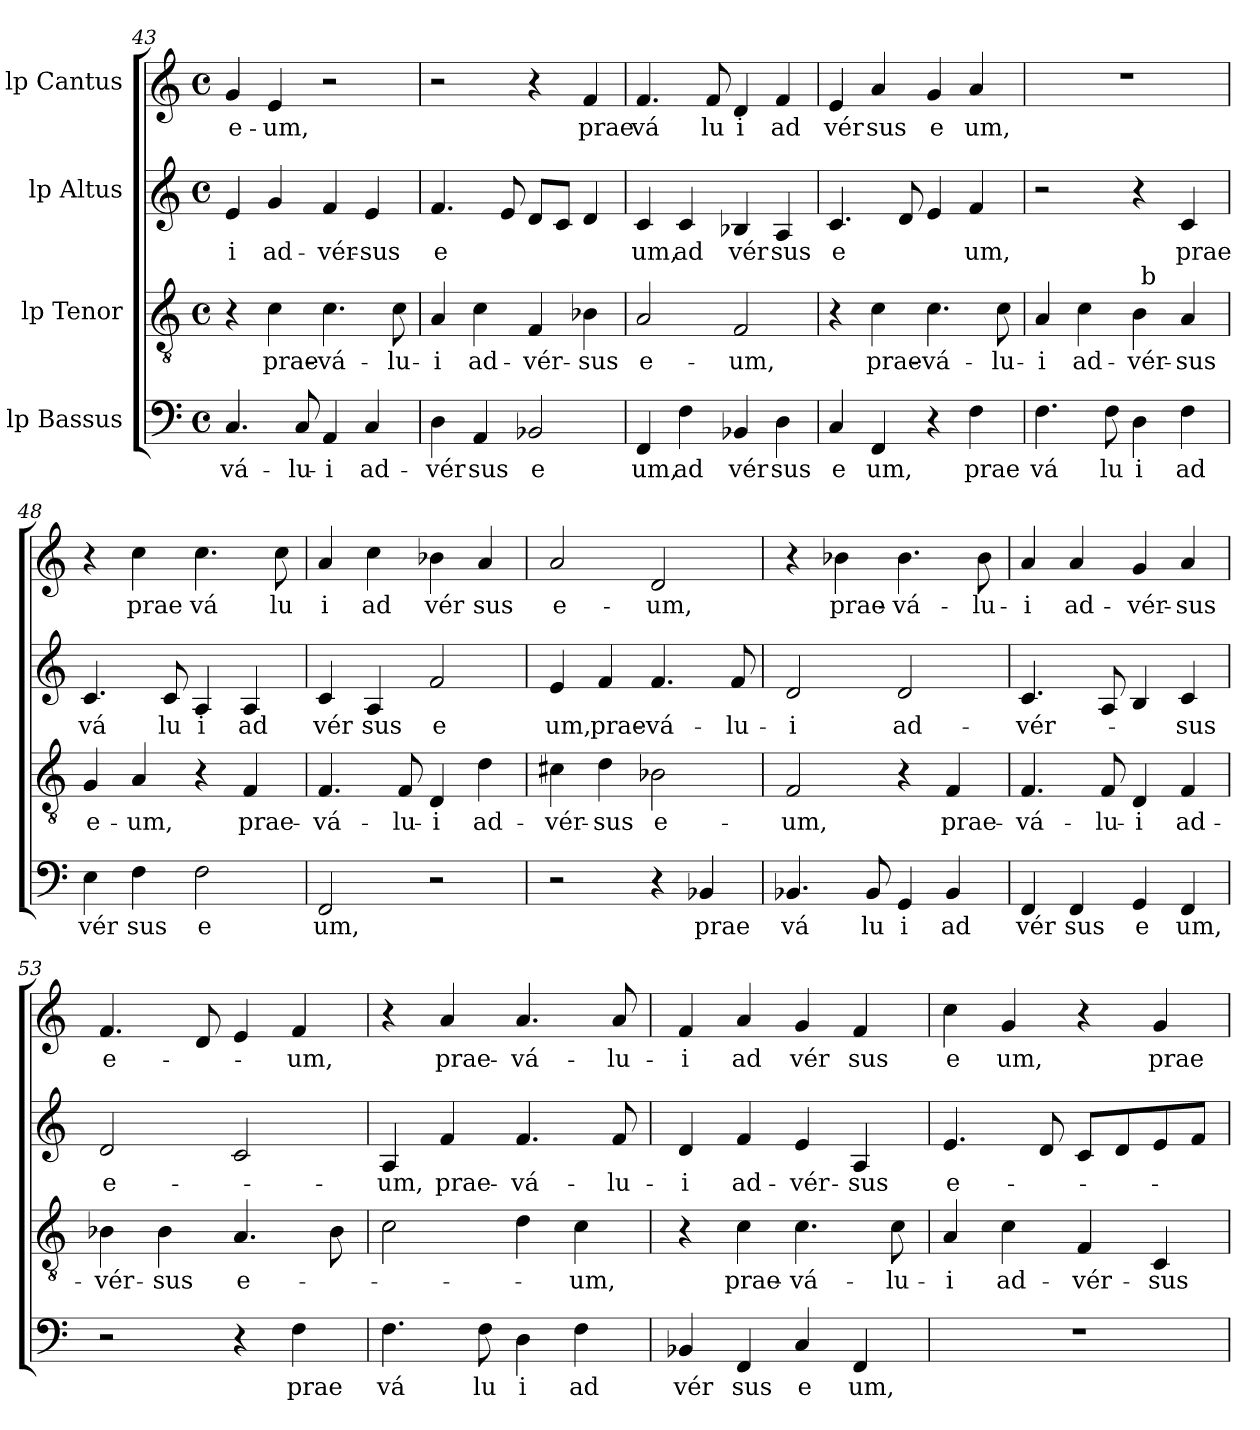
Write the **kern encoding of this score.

**kern	**text	**kern	**text	**kern	**text	**kern	**text
*part4	*part4	*part3	*part3	*part2	*part2	*part1	*part1
*staff4	*staff4	*staff3	*staff3	*staff2	*staff2	*staff1	*staff1
*I"lp Bassus	*	*I"lp Tenor	*	*I"lp Altus	*	*I"lp Cantus	*
*clefF4	*	*clefGv2	*	*clefG2	*	*clefG2	*
*M4/4	*	*M4/4	*	*M4/4	*	*M4/4	*
*met(c)	*	*met(c)	*	*met(c)	*	*met(c)	*
=43	=43	=43	=43	=43	=43	=43	=43
!	!LO:LY:b:cj	!	!	!	!LO:LY:b:cj	!	!LO:LY:b:cj
4.C/	-vá-	4r	.	4e/	-i	4g/	e-
!	!	!	!LO:LY:b:cj	!	!LO:LY:b:cj	!	!LO:LY:b:cj
.	.	4c\	prae-	4g/	ad-	4e/	-um,
!	!LO:LY:b:cj	!	!	!	!	!	!
8C/	-lu-	.	.	.	.	.	.
!	!LO:LY:b:cj	!	!LO:LY:b:cj	!	!LO:LY:b:cj	!	!
4AA/	-i	4.c\	-vá-	4f/	-vér-	2r	.
!	!LO:LY:b:cj	!	!	!	!LO:LY:b:cj	!	!
4C/	ad-	.	.	4e/	-sus	.	.
!	!	!	!LO:LY:b:cj	!	!	!	!
.	.	8c\	-lu-	.	.	.	.
!!LO:PB:g=z
=44	=44	=44	=44	=44	=44	=44	=44
!	!LO:LY:b:cj	!	!LO:LY:b:cj	!	!LO:LY:b:cj	!	!
4D\	-vér	4A/	-i	4.f/	e	2r	.
!	!LO:LY:b:cj	!	!LO:LY:b:cj	!	!	!	!
4AA/	sus	4c\	ad-	.	.	.	.
.	.	.	.	8e/	.	.	.
!	!LO:LY:b:cj	!	!LO:LY:b:cj	!	!	!	!
2BB-X/	e	4F/	-vér-	8d/L	.	4r	.
.	.	.	.	8c/J	.	.	.
!	!	!	!LO:LY:b:cj	!	!	!	!LO:LY:b:cj
.	.	4B-X\	-sus	4d/	.	4f/	prae
=45	=45	=45	=45	=45	=45	=45	=45
!	!LO:LY:b:cj	!	!LO:LY:b:cj	!	!LO:LY:b:cj	!	!LO:LY:b:cj
4FF/	um,	2A/	e-	4c/	um,	4.f/	vá
!	!LO:LY:b:cj	!	!	!	!LO:LY:b:cj	!	!
4F\	ad	.	.	4c/	ad	.	.
!	!	!	!	!	!	!	!LO:LY:b:cj
.	.	.	.	.	.	8f/	lu
!	!LO:LY:b:cj	!	!LO:LY:b:cj	!	!LO:LY:b:cj	!	!LO:LY:b:cj
4BB-X/	vér	2F/	-um,	4B-X/	vér	4d/	i
!	!LO:LY:b:cj	!	!	!	!LO:LY:b:cj	!	!LO:LY:b:cj
4D\	sus	.	.	4A/	sus	4f/	ad
=46	=46	=46	=46	=46	=46	=46	=46
!	!LO:LY:b:cj	!	!	!	!LO:LY:b:cj	!	!LO:LY:b:cj
4C/	e	4r	.	4.c/	e	4e/	vér
!	!LO:LY:b:cj	!	!LO:LY:b:cj	!	!	!	!LO:LY:b:cj
4FF/	um,	4c\	prae-	.	.	4a/	sus
.	.	.	.	8d/	.	.	.
!	!	!	!LO:LY:b:cj	!	!	!	!LO:LY:b:cj
4r	.	4.c\	-vá-	4e/	.	4g/	e
!	!LO:LY:b:cj	!	!	!	!LO:LY:b:cj	!	!LO:LY:b:cj
4F\	prae	.	.	4f/	um,	4a/	um,
!	!	!	!LO:LY:b:cj	!	!	!	!
.	.	8c\	-lu-	.	.	.	.
=47	=47	=47	=47	=47	=47	=47	=47
!	!LO:LY:b:cj	!	!LO:LY:b:cj	!	!	!	!
*	*	*^	*	*	*	*	*
4.F\	vá	4A/	2ryy	-i	2r	.	1r	.
!	!	!	!	!LO:LY:b:cj	!	!	!	!
.	.	4c\	.	ad-	.	.	.	.
!	!LO:LY:b:cj	!	!	!	!	!	!	!
8F\	lu	.	.	.	.	.	.	.
!	!LO:LY:b:cj	!	!	!LO:LY:b:cj	!	!	!	!
4D\	i	4B\	64ryy	-vér-	4r	.	.	.
!	!	!	!LO:TX:a:t=b	!	!	!	!	!
.	.	.	4ryy	.	.	.	.	.
!	!LO:LY:b:cj	!	!	!LO:LY:b:cj	!	!LO:LY:b:cj	!	!
4F\	ad	4A/	.	-sus	4c/	prae	.	.
.	.	.	8...ryy	.	.	.	.	.
=48	=48	=48	=48	=48	=48	=48	=48	=48
!	!LO:LY:b:cj	!	!	!LO:LY:b:cj	!	!LO:LY:b:cj	!	!
*	*	*v	*v	*	*	*	*	*
4E\	vér	4G/	e-	4.c/	vá	4r	.
!	!LO:LY:b:cj	!	!LO:LY:b:cj	!	!	!	!LO:LY:b:cj
4F\	sus	4A/	-um,	.	.	4cc\	prae
!	!	!	!	!	!LO:LY:b:cj	!	!
.	.	.	.	8c/	lu	.	.
!	!LO:LY:b:cj	!	!	!	!LO:LY:b:cj	!	!LO:LY:b:cj
2F\	e	4r	.	4A/	i	4.cc\	vá
!	!	!	!LO:LY:b:cj	!	!LO:LY:b:cj	!	!
.	.	4F/	prae-	4A/	ad	.	.
!	!	!	!	!	!	!	!LO:LY:b:cj
.	.	.	.	.	.	8cc\	lu
=49	=49	=49	=49	=49	=49	=49	=49
!	!LO:LY:b:cj	!	!LO:LY:b:cj	!	!LO:LY:b:cj	!	!LO:LY:b:cj
2FF/	um,	4.F/	-vá-	4c/	vér	4a/	i
!	!	!	!	!	!LO:LY:b:cj	!	!LO:LY:b:cj
.	.	.	.	4A/	sus	4cc\	ad
!	!	!	!LO:LY:b:cj	!	!	!	!
.	.	8F/	-lu-	.	.	.	.
!	!	!	!LO:LY:b:cj	!	!LO:LY:b:cj	!	!LO:LY:b:cj
2r	.	4D/	-i	2f/	e	4b-X\	vér
!	!	!	!LO:LY:b:cj	!	!	!	!LO:LY:b:cj
.	.	4d\	ad-	.	.	4a/	sus
!!LO:LB:g=z
=50	=50	=50	=50	=50	=50	=50	=50
!	!	!	!LO:LY:b:cj	!	!LO:LY:b:cj	!	!LO:LY:b:cj
2r	.	4c#X\	-vér-	4e/	um,	2a/	e-
!	!	!	!LO:LY:b:cj	!	!LO:LY:b:cj	!	!
.	.	4d\	-sus	4f/	prae-	.	.
!	!	!	!LO:LY:b:cj	!	!LO:LY:b:cj	!	!LO:LY:b:cj
4r	.	2B-X\	e-	4.f/	-vá-	2d/	-um,
!	!LO:LY:b:cj	!	!	!	!	!	!
4BB-X/	prae	.	.	.	.	.	.
!	!	!	!	!	!LO:LY:b:cj	!	!
.	.	.	.	8f/	-lu-	.	.
=51	=51	=51	=51	=51	=51	=51	=51
!	!LO:LY:b:cj	!	!LO:LY:b:cj	!	!LO:LY:b:cj	!	!
4.BB-X/	vá	2F/	-um,	2d/	-i	4r	.
!	!	!	!	!	!	!	!LO:LY:b:cj
.	.	.	.	.	.	4b-X\	prae-
!	!LO:LY:b:cj	!	!	!	!	!	!
8BB-/	lu	.	.	.	.	.	.
!	!LO:LY:b:cj	!	!	!	!LO:LY:b:cj	!	!LO:LY:b:cj
4GG/	i	4r	.	2d/	ad-	4.b-\	-vá-
!	!LO:LY:b:cj	!	!LO:LY:b:cj	!	!	!	!
4BB-/	ad	4F/	prae-	.	.	.	.
!	!	!	!	!	!	!	!LO:LY:b:cj
.	.	.	.	.	.	8b-\	-lu-
=52	=52	=52	=52	=52	=52	=52	=52
!	!LO:LY:b:cj	!	!LO:LY:b:cj	!	!LO:LY:b	!	!LO:LY:b:cj
4FF/	vér	4.F/	-vá-	4.c/	-vér-	4a/	-i
!	!LO:LY:b:cj	!	!	!	!	!	!LO:LY:b:cj
4FF/	sus	.	.	.	.	4a/	ad-
!	!	!	!LO:LY:b:cj	!	!	!	!
.	.	8F/	-lu-	8A/	.	.	.
!	!LO:LY:b:cj	!	!LO:LY:b:cj	!	!	!	!LO:LY:b:cj
4GG/	e	4D/	-i	4B/	.	4g/	-vér-
!	!LO:LY:b:cj	!	!LO:LY:b:cj	!	!LO:LY:b:cj	!	!LO:LY:b:cj
4FF/	um,	4F/	ad-	4c/	-sus	4a/	-sus
=53	=53	=53	=53	=53	=53	=53	=53
!	!	!	!LO:LY:b:cj	!	!LO:LY:b:rj	!	!LO:LY:b:cj
2r	.	4B-X\	-vér-	2d/	e-	4.f/	e-
!	!	!	!LO:LY:b:cj	!	!	!	!
.	.	4B-\	-sus	.	.	.	.
.	.	.	.	.	.	8d/	.
!	!	!	!LO:LY:b:cj	!	!	!	!
4r	.	4.A/	e-	2c/	.	4e/	.
!	!LO:LY:b:cj	!	!	!	!	!	!LO:LY:b:cj
4F\	prae	.	.	.	.	4f/	-um,
.	.	8B-\	.	.	.	.	.
=54	=54	=54	=54	=54	=54	=54	=54
!	!LO:LY:b:cj	!	!	!	!LO:LY:b:cj	!	!
4.F\	vá	2c\	.	4A/	-um,	4r	.
!	!	!	!	!	!LO:LY:b:cj	!	!LO:LY:b:cj
.	.	.	.	4f/	prae-	4a/	prae-
!	!LO:LY:b:cj	!	!	!	!	!	!
8F\	lu	.	.	.	.	.	.
!	!LO:LY:b:cj	!	!	!	!LO:LY:b:cj	!	!LO:LY:b:cj
4D\	i	4d\	.	4.f/	-vá-	4.a/	-vá-
!	!LO:LY:b:cj	!	!LO:LY:b:cj	!	!	!	!
4F\	ad	4c\	-um,	.	.	.	.
!	!	!	!	!	!LO:LY:b:cj	!	!LO:LY:b:cj
.	.	.	.	8f/	-lu-	8a/	-lu-
!!LO:LB:g=z
=55	=55	=55	=55	=55	=55	=55	=55
!	!LO:LY:b:cj	!	!	!	!LO:LY:b:cj	!	!LO:LY:b:cj
4BB-X/	vér	4r	.	4d/	-i	4f/	-i
!	!LO:LY:b:cj	!	!LO:LY:b:cj	!	!LO:LY:b:cj	!	!LO:LY:b:cj
4FF/	sus	4c\	prae-	4f/	ad-	4a/	ad
!	!LO:LY:b:cj	!	!LO:LY:b:cj	!	!LO:LY:b:cj	!	!LO:LY:b:cj
4C/	e	4.c\	-vá-	4e/	-vér-	4g/	vér
!	!LO:LY:b:cj	!	!	!	!LO:LY:b:cj	!	!LO:LY:b:cj
4FF/	um,	.	.	4A/	-sus	4f/	sus
!	!	!	!LO:LY:b:cj	!	!	!	!
.	.	8c\	-lu-	.	.	.	.
=56	=56	=56	=56	=56	=56	=56	=56
!	!	!	!LO:LY:b:cj	!	!LO:LY:b:cj	!	!LO:LY:b:cj
1r	.	4A/	-i	4.e/	e-	4cc\	e
!	!	!	!LO:LY:b:cj	!	!	!	!LO:LY:b:cj
.	.	4c\	ad-	.	.	4g/	um,
.	.	.	.	8d/	.	.	.
!	!	!	!LO:LY:b:cj	!	!	!	!
.	.	4F/	-vér-	8c/L	.	4r	.
.	.	.	.	8d/	.	.	.
!	!	!	!LO:LY:b:cj	!	!	!	!LO:LY:b:cj
.	.	4C/	-sus	8e/	.	4g/	prae
.	.	.	.	8f/J	.	.	.
=	=	=	=	=	=	=	=
*-	*-	*-	*-	*-	*-	*-	*-
